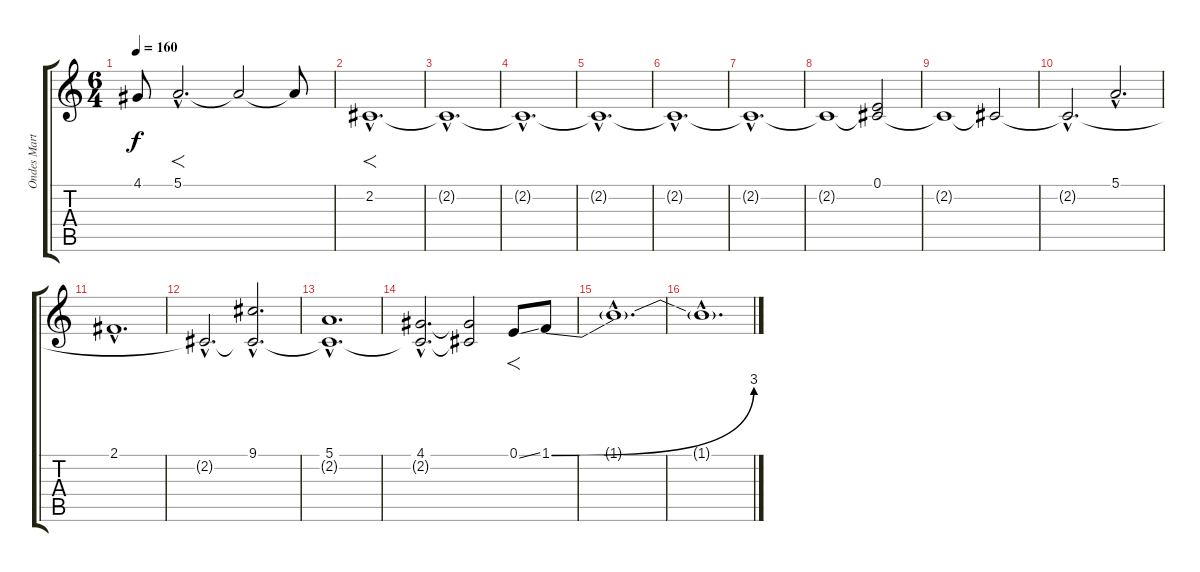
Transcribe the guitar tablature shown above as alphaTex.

\track ("Ondes Martenot - Jonny Greenwood" "Ondes Mart") {instrument whistle}
\staff {score tabs}
\tuning (E4 B3 G3 D3 A2 E2) {hide}
\ts (6 4)
\tempo 160
\clef g2
\ks c
4.1{t}.8{dy f} 5.1{hac}.2{f d} 5.1{t}.2 5.1{t}.8 |
2.2{hac}.1{f d} |
2.2{hac t}.1{d} |
2.2{hac t}.1{d} |
2.2{hac t}.1{d} |
2.2{hac t}.1{d} |
2.2{hac t}.1{d} |
2.2{t}.1 (0.1 2.2{t}).2 |
2.2{t}.1 2.2{t}.2 |
2.2{hac t}.2{d} 5.1{hac}.2{d} |
2.1{hac}.1{d} |
2.2{hac t}.2{d} (9.1{hac} 2.2{hac t}).2{d} |
(5.1{hac} 2.2{hac t}).1{d} |
(4.1{hac} 2.2{hac t}).2{d} (4.1{t} 2.2{t}).2 0.1{ss}.8{f} 1.1{be (bend 0 0 60 12)}.8 |
1.1{hac t}.1{d} |
1.1{hac t}.1{d}
